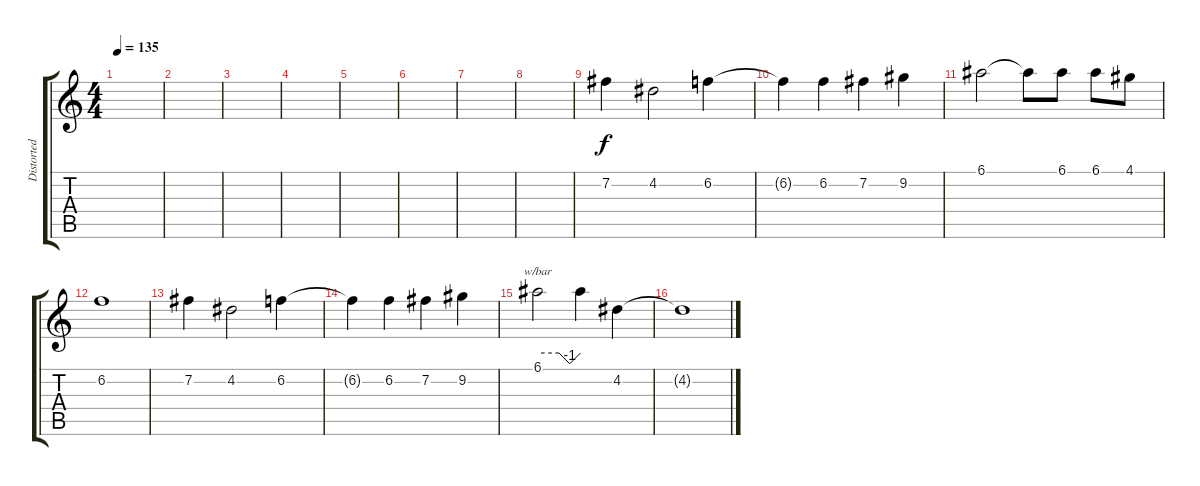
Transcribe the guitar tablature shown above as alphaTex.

\track ("Distorted Guitar" "Distorted ") {instrument overdrivenguitar}
\staff {score tabs}
\tuning (E4 B3 G3 D3 A2 D2) {hide}
\ts (4 4)
\tempo 135
\clef g2
\ks c
|
|
|
|
|
|
|
|
7.2.4 4.2.2 6.2.4 |
6.2{t}.4 6.2.4 7.2.4 9.2.4 |
6.1.2 6.1{t}.8 6.1.8 6.1.8 4.1.8 |
6.2.1 |
7.2.4 4.2.2 6.2.4 |
6.2{t}.4 6.2.4 7.2.4 9.2.4 |
6.1.2{tbe (custom default 0 0 30 0 45 -4 60 0)} 6.1{t}.4 4.2.4 |
4.2{t}.1
